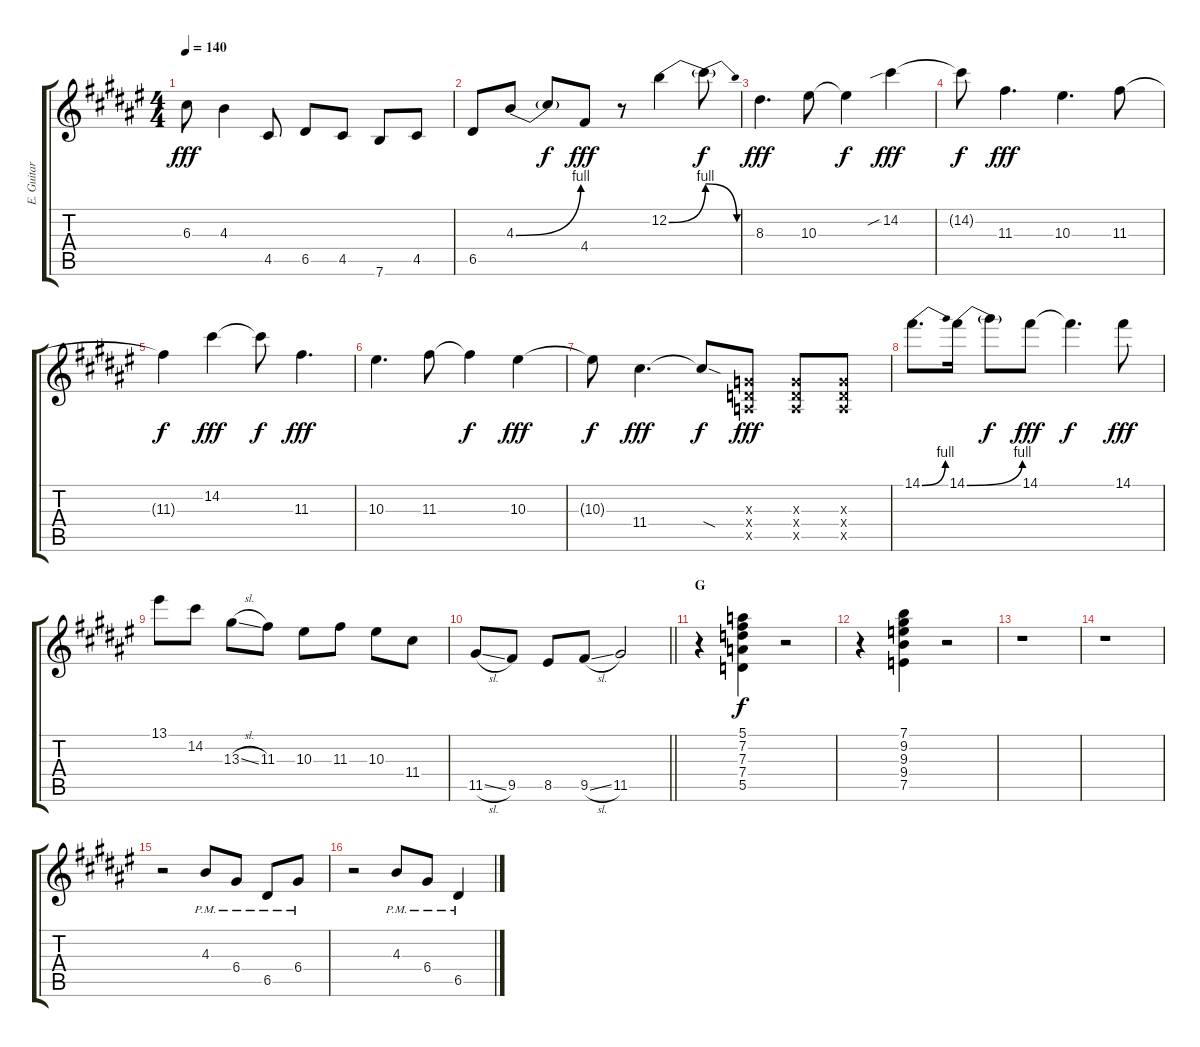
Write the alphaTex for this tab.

\track ("E. Guitar II" "E. Guitar ") {instrument overdrivenguitar}
\staff {score tabs}
\tuning (E4 B3 G3 D3 A2 E2) {hide}
\ts (4 4)
\tempo 140
\clef g2
\ks f#
6.3.8{dy fff} 4.3.4 4.5.8 6.5.8 4.5.8 7.6.8 4.5.8 |
6.5.8 4.3{be (bend 0 0 60 4)}.8 4.3{t}.8{dy f} 4.4.8{dy fff} r.8 12.2{be (bend 0 0 60 4)}.4 12.2{be (release 0 4 60 0) t}.8{dy f} |
8.3.4{d dy fff} 10.3.8 10.3{t}.4{dy f} 14.2{sib}.4{dy fff} |
14.2{t}.8{dy f} 11.3.4{d dy fff} 10.3.4{d} 11.3.8 |
11.3{t}.4{dy f} 14.2.4{dy fff} 14.2{t}.8{dy f} 11.3.4{d dy fff} |
10.3.4{d} 11.3.8 11.3{t}.4{dy f} 10.3.4{dy fff} |
10.3{t}.8{dy f} 11.4.4{d dy fff} 11.4{sod t}.8{dy f} (0.3{x} 0.4{x} 0.5{x}).8{dy fff} (0.3{x} 0.4{x} 0.5{x}).8 (0.3{x} 0.4{x} 0.5{x}).8 |
14.1{be (bend 0 0 60 4)}.8{d} 14.1{be (bend 0 0 60 4)}.16 14.1{t}.8{dy f} 14.1.8{dy fff} 14.1{t}.4{d dy f} 14.1.8{dy fff} |
13.1.8 14.2.8 13.3{sl}.8 11.3.8 10.3.8 11.3.8 10.3.8 11.4.8 |
\barLineRight lightlight
11.5{sl}.8 9.5.8 8.5.8 9.5{sl}.8 11.5.2 |
\section ("" "G")
r.4 (5.1 7.2 7.3 7.4 5.5).4{dy f} r.2 |
r.4 (7.1 9.2 9.3 9.4 7.5).4 r.2 |
r.1 |
r.1 |
r.2 4.3{pm}.8 6.4{pm}.8 6.5{pm}.8 6.4{pm}.8 |
r.2 4.3{pm}.8 6.4{pm}.8 6.5{pm}.4
